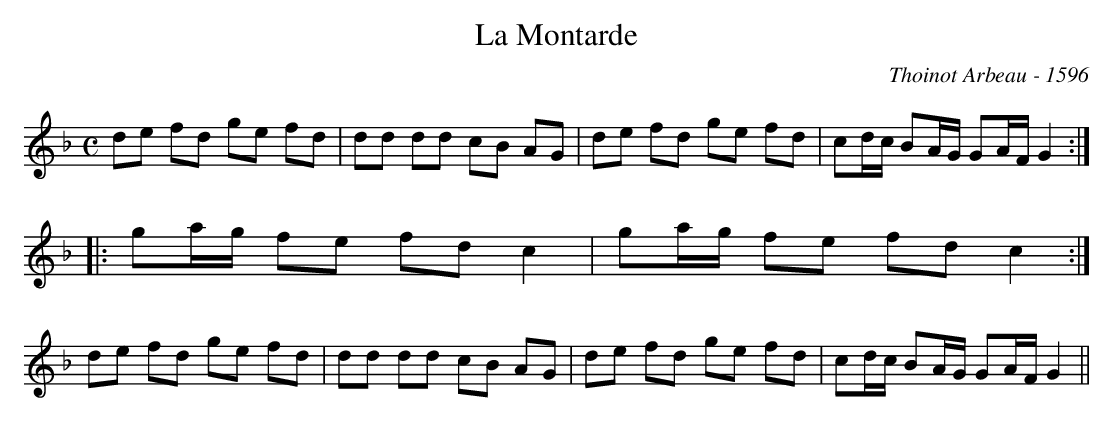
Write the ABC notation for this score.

X:1
T:La Montarde
C:Thoinot Arbeau - 1596
M:C
L:1/8
K:F
de fd ge fd | dd dd cB AG |\
de fd ge fd | cd/c/ BA/G/ GA/F/ G2 :|
|: ga/g/ fe fd c2 | ga/g/ fe fd c2 :|
de fd ge fd | dd dd cB AG |\
de fd ge fd | cd/c/ BA/G/ GA/F/ G2 ||
